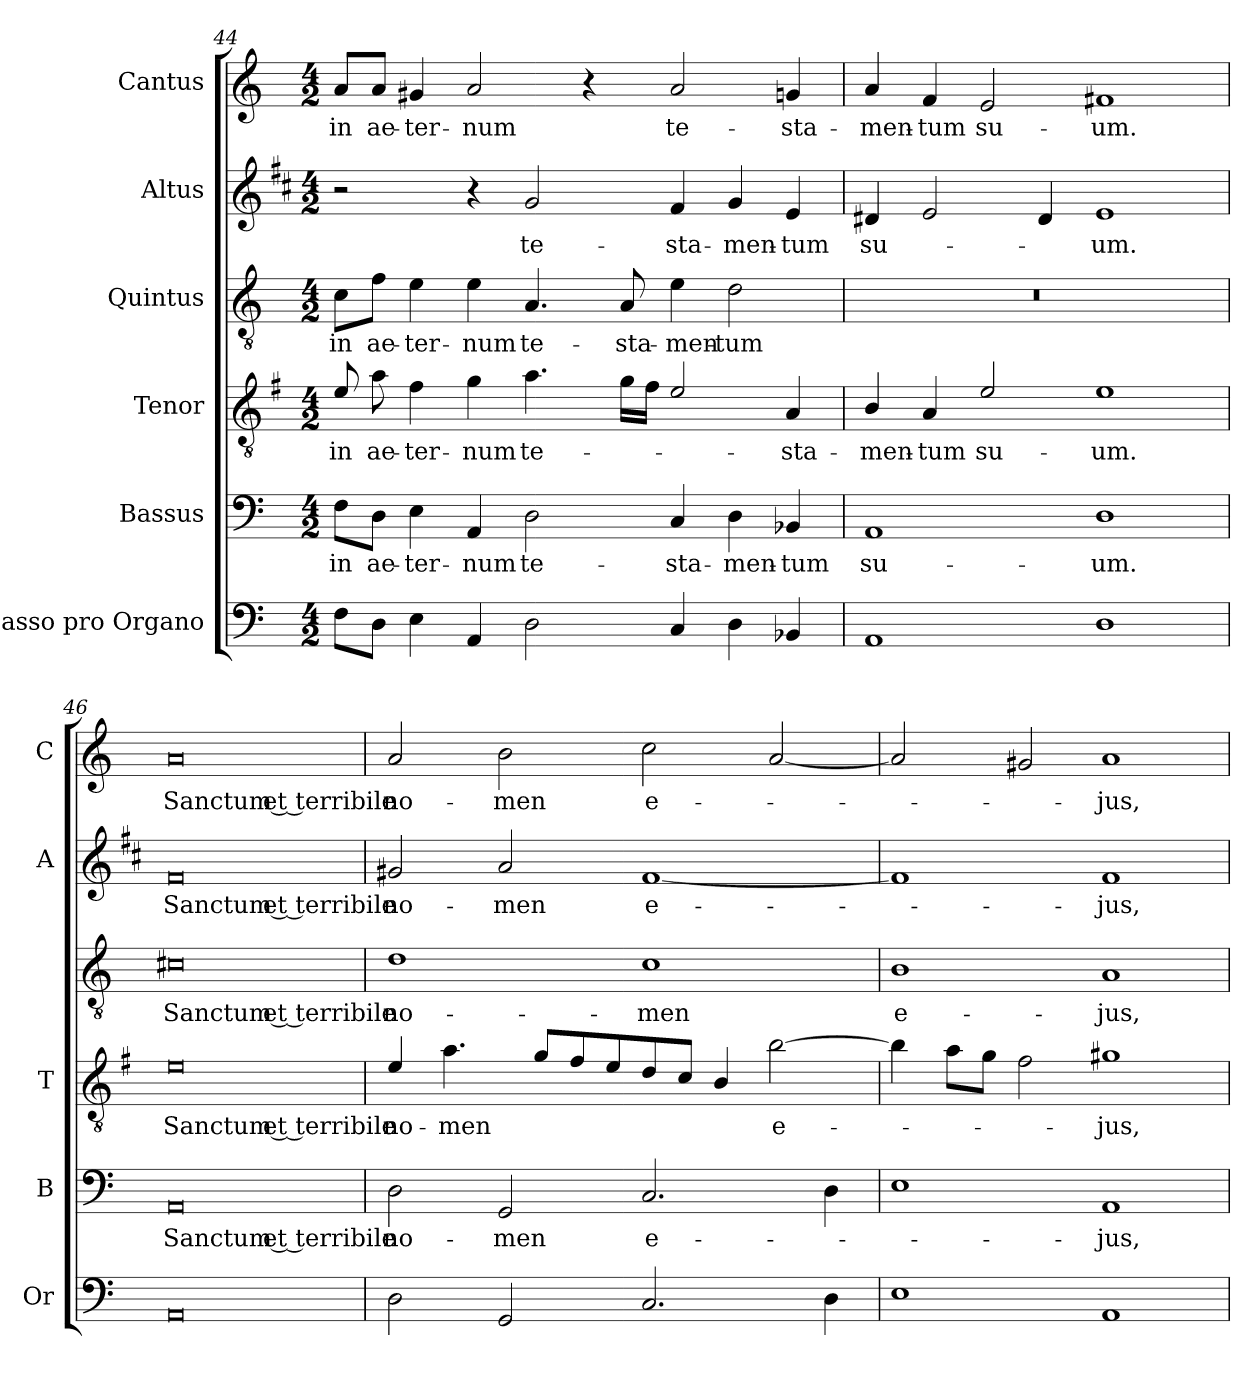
**kern	**kern	**text	**kern	**text	**kern	**text	**kern	**text	**kern	**text
*part6	*part5	*part5	*part4	*part4	*part3	*part3	*part2	*part2	*part1	*part1
*staff6	*staff5	*staff5	*staff4	*staff4	*staff3	*staff3	*staff2	*staff2	*staff1	*staff1
*I"Basso pro Organo	*I"Bassus	*	*I"Tenor	*	*I"Quintus	*	*I"Altus	*	*I"Cantus	*
*I'Or	*I'B	*	*I'T	*	*	*	*I'A	*	*I'C	*
*clefF4	*clefF4	*	*clefGv2	*	*clefGv2	*	*clefG2	*	*clefG2	*
*	*	*	*ITrd4c7	*	*	*	*ITrd1c2	*	*	*
*k[]	*k[]	*	*k[]	*	*k[]	*	*k[]	*	*k[]	*
*C:	*C:	*	*C:	*	*C:	*	*C:	*	*C:	*
*M4/2	*M4/2	*	*M4/2	*	*M4/2	*	*M4/2	*	*M4/2	*
=44	=44	=44	=44	=44	=44	=44	=44	=44	=44	=44
!	!	!LO:LY:b	!	!LO:LY:b	!	!LO:LY:b	!	!	!	!LO:LY:b
8F\L	8F\L	in	8A/	in	8c\L	in	2r	.	8a/L	in
!	!	!LO:LY:b	!	!LO:LY:b	!	!LO:LY:b	!	!	!	!LO:LY:b
8D\J	8D\J	ae-	8d\	ae-	8f\J	ae-	.	.	8a/J	ae-
!	!	!LO:LY:b	!	!LO:LY:b	!	!LO:LY:b	!	!	!	!LO:LY:b
4E\	4E\	-ter-	4B\	-ter-	4e\	-ter-	.	.	4g#X/	-ter-
!	!	!LO:LY:b	!	!LO:LY:b	!	!LO:LY:b	!	!	!	!LO:LY:b
4AA/	4AA/	-num	4c\	-num	4e\	-num	4r	.	2a/	-num
!	!	!LO:LY:b	!	!LO:LY:b	!	!LO:LY:b	!	!LO:LY:b	!	!
2D\	2D\	te-	4.d\	te-	4.A/	te-	2f/	te-	.	.
.	.	.	.	.	.	.	.	.	4r	.
!	!	!	!	!	!	!LO:LY:b	!	!	!	!
.	.	.	16c\LL	.	8A/	-sta-	.	.	.	.
.	.	.	16B\JJ	.	.	.	.	.	.	.
!	!	!LO:LY:b	!	!	!	!LO:LY:b	!	!LO:LY:b	!	!LO:LY:b
4C/	4C/	-sta-	2A/	.	4e\	-men-	4e/	-sta-	2a/	te-
!	!	!LO:LY:b	!	!	!	!LO:LY:b	!	!LO:LY:b	!	!
4D\	4D\	-men-	.	.	2d\	-tum	4f/	-men-	.	.
!	!	!LO:LY:b	!	!LO:LY:b	!	!	!	!LO:LY:b	!	!LO:LY:b
4BB-X/	4BB-X/	-tum	4D/	-sta-	.	.	4d/	-tum	4gn/	-sta-
=45	=45	=45	=45	=45	=45	=45	=45	=45	=45	=45
!	!	!LO:LY:b	!	!LO:LY:b	!	!	!	!LO:LY:b	!	!LO:LY:b
1AA	1AA	su-	4E/	-men-	0r	.	4c#X/	su-	4a/	-men-
!	!	!	!	!LO:LY:b	!	!	!	!	!	!LO:LY:b
.	.	.	4D/	-tum	.	.	2d/	.	4f/	-tum
!	!	!	!	!LO:LY:b	!	!	!	!	!	!LO:LY:b
.	.	.	2A/	su-	.	.	.	.	2e/	su-
.	.	.	.	.	.	.	4c#/	.	.	.
!	!	!LO:LY:b	!	!LO:LY:b	!	!	!	!LO:LY:b	!	!LO:LY:b
1D	1D	-um.	1A	-um.	.	.	1d	-um.	1f#X	-um.
=46	=46	=46	=46	=46	=46	=46	=46	=46	=46	=46
!	!	!LO:LY:b	!	!LO:LY:b	!	!LO:LY:b	!	!LO:LY:b	!	!LO:LY:b
0AA	0AA	Sanctum et terribile	0A	Sanctum et terribile	0c#X	Sanctum et terribile	0e	Sanctum et terribile	0a	Sanctum et terribile
!!LO:PB:g=z
=47	=47	=47	=47	=47	=47	=47	=47	=47	=47	=47
!	!	!LO:LY:b	!	!LO:LY:b	!	!LO:LY:b	!	!LO:LY:b	!	!LO:LY:b
2D\	2D\	no-	4A/	no-	1d	no-	2f#X/	no-	2a/	no-
!	!	!	!	!LO:LY:b	!	!	!	!	!	!
.	.	.	4.d\	-men	.	.	.	.	.	.
!	!	!LO:LY:b	!	!	!	!	!	!LO:LY:b	!	!LO:LY:b
2GG/	2GG/	-men	.	.	.	.	2g/	-men	2b\	-men
.	.	.	8c/L	.	.	.	.	.	.	.
.	.	.	8B/	.	.	.	.	.	.	.
.	.	.	8A/	.	.	.	.	.	.	.
!	!	!LO:LY:b	!	!	!	!LO:LY:b	!	!LO:LY:b	!	!LO:LY:b
2.C/	2.C/	e-	8G/	.	1c	-men	[1e	e-	2cc\	e-
.	.	.	8F/J	.	.	.	.	.	.	.
.	.	.	4E/	.	.	.	.	.	.	.
!	!	!	!	!LO:LY:b	!	!	!	!	!	!
.	.	.	[2e\	e-	.	.	.	.	[2a/	.
4D\	4D\	.	.	.	.	.	.	.	.	.
=48	=48	=48	=48	=48	=48	=48	=48	=48	=48	=48
!	!	!	!	!	!	!LO:LY:b	!	!	!	!
1E	1E	.	4e\]	.	1B	e-	1e]	.	2a/]	.
.	.	.	8d\L	.	.	.	.	.	.	.
.	.	.	8c\J	.	.	.	.	.	.	.
.	.	.	2B\	.	.	.	.	.	2g#X/	.
!	!	!LO:LY:b	!	!LO:LY:b	!	!LO:LY:b	!	!LO:LY:b	!	!LO:LY:b
1AA	1AA	-jus,	1c#X	-jus,	1A	-jus,	1e	-jus,	1a	-jus,
=	=	=	=	=	=	=	=	=	=	=
*-	*-	*-	*-	*-	*-	*-	*-	*-	*-	*-
